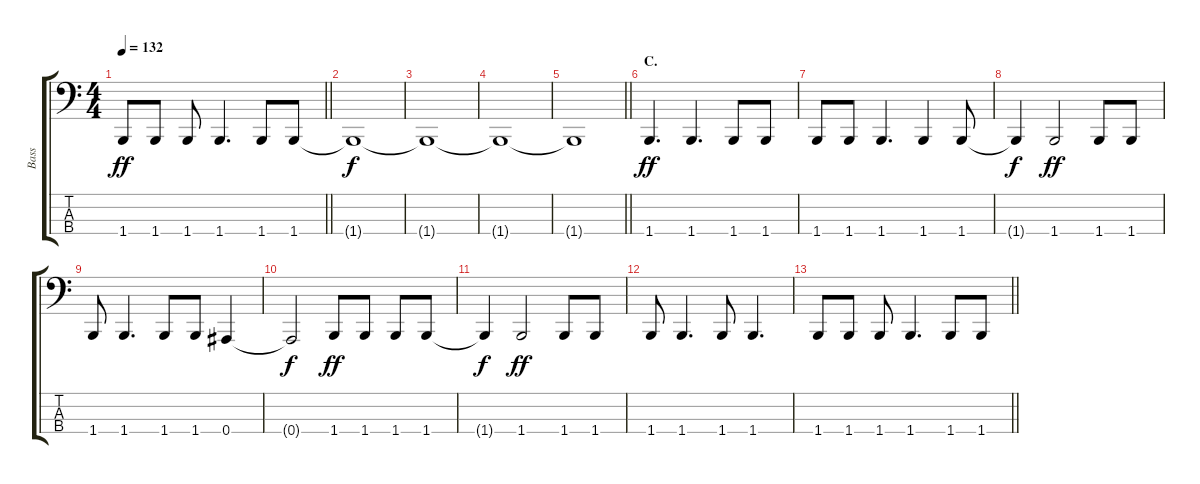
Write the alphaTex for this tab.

\track ("Bass" "Bass") {instrument electricbasspick}
\staff {score tabs}
\tuning (Eb2 Bb1 F1 Bb0) {hide}
\ts (4 4)
\tempo 132
\clef f4
\barLineRight lightlight
\ks c
1.4.8{dy ff} 1.4.8 1.4.8 1.4.4{d} 1.4.8 1.4.8 |
\section ("" "")
1.4{t}.1{dy f} |
1.4{t}.1 |
1.4{t}.1 |
\barLineRight lightlight
1.4{t}.1 |
\section ("" "C.")
1.4.4{d dy ff} 1.4.4{d} 1.4.8 1.4.8 |
1.4.8 1.4.8 1.4.4{d} 1.4.4 1.4.8 |
1.4{t}.4{dy f} 1.4.2{dy ff} 1.4.8 1.4.8 |
1.4.8 1.4.4{d} 1.4.8 1.4.8 0.4.4 |
0.4{t}.2{dy f} 1.4.8{dy ff} 1.4.8 1.4.8 1.4.8 |
1.4{t}.4{dy f} 1.4.2{dy ff} 1.4.8 1.4.8 |
1.4.8 1.4.4{d} 1.4.8 1.4.4{d} |
\barLineRight lightlight
1.4.8 1.4.8 1.4.8 1.4.4{d} 1.4.8 1.4.8
